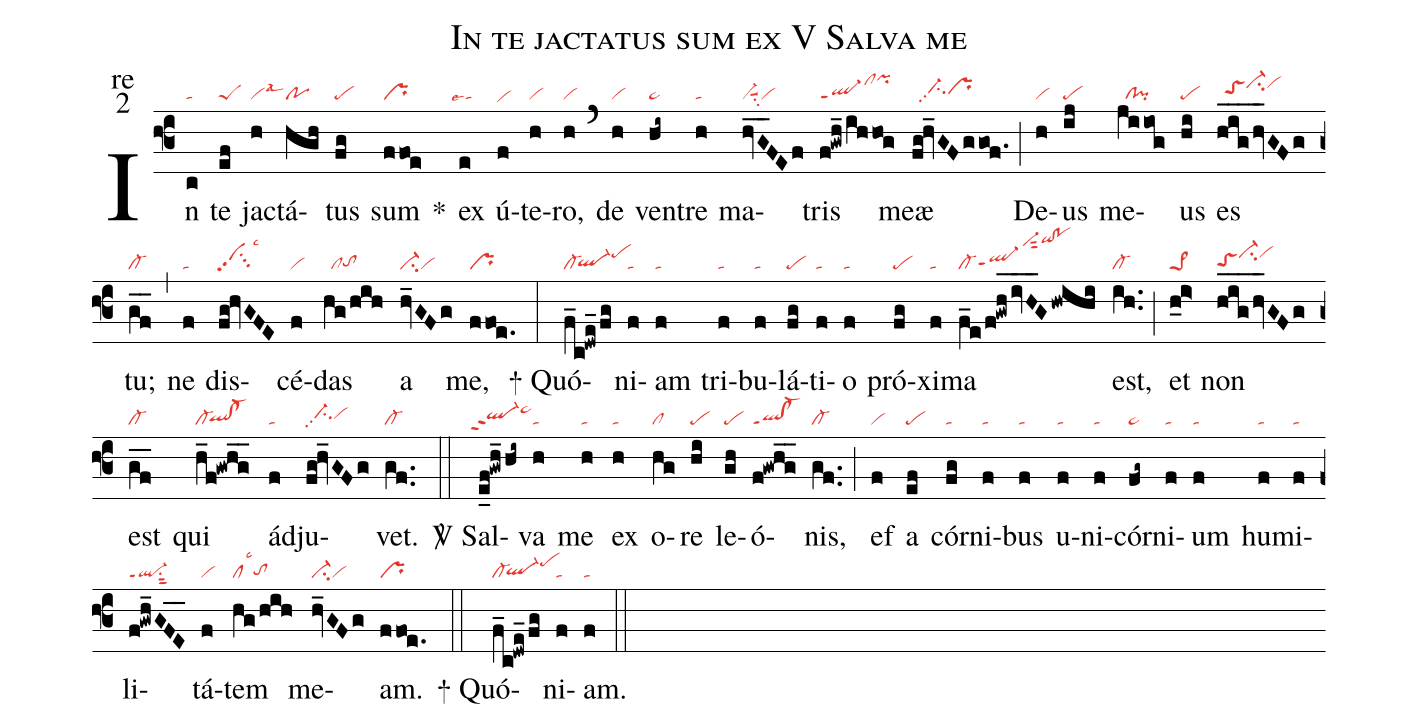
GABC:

name:In te jactatus sum ex V Salva me;
office-part:re;
mode:2;
nabc-lines:1;
%%
(f3) In(c|ta) te(ef|peS) jac(h|vilsal3)tá(hgh|po)tus(fg|pe) sum(ffoe|pr) <sp>*</sp>() ex(e|``talse4) ú(f|vihe)te(h|vi)ro,(h|vi) (`) de(h|vi) ven(hi~|ta>)tre(h|ta) ma(hvG__FEf|vi-suu1su2vi)tris(f!gwh_/ihhog|ql-ppt1clhkpihl) meæ(fg!hv_GFggof.|////ci-hhpp2prhh) (;) De(h|vi)us(ij|pe) me(jiiog|//cl!pi)us(hi|pe) es(hig___hv_GFg|//toShhci-hjvihj) tu;(gf__|cl-) (,) ne(f|ta) dis(fg!hvGFE|ci1hipp2lsc3)cé(f|vi)das(hg/hih|//cltohg) a(hv_GFg|ci-vi) me,(ffoe.|pr) (:)
<sp>+</sp> Quó(f_c!dwe_/fg|cl-`ql-hgpehj)ni(f|ta)am(f|ta) tri(f|ta)bu(f|ta)lá(fg|pe)ti(f|ta)o(f|ta) pró(fg|pe)xi(f|ta)ma(f_e/f!gwh_/ivH__G/hwihi|cl-ql-hgppt1vi-hnsut2qihp!pohp) est,(ih..|cl-) (;) et(h_i>|pe>1) non(hig___hv_GFg|toShgci-hjvihj) est(gf__|cl-) qui(h_f!gwhg__|cl-`qlhg!cl-hg) ád(f|ta)ju(fg!hv_GFg|//ci-hhpp2vihh)vet.(gf..|cl-) (::)

<sp>V/</sp> Sal(e_f!gwh_hi~|``ql-hhppt2ta>hj)va(h|ta) me(h|ta) ex(h|ta) o(hg|cl)re(hi|pe) le(gh|pe)ó(f!gwhg__|ql!cl-ppt1)nis,(gf..|cl-) (;) ef(f|vi) a(ef|pe) cór(fg|ta)ni(f|ta)bus(f|ta) u(f|ta)ni(f|ta)cór(fg~|ta>)ni(f|ta)um(f|ta) hu(f|ta)mi(f|ta)li(f!gwh_GFE__|ql-ppt1su1sut2)tá(f|vi)tem(hg/hih|cllsc3tohg) me(hv_GFg|ci-vi)am.(ffoe.|pr) (::)

<sp>+</sp> Quó(f_c!dwe_/fg|cl-`ql-hgpehj)ni(f|ta)am.(f|ta) (::)
